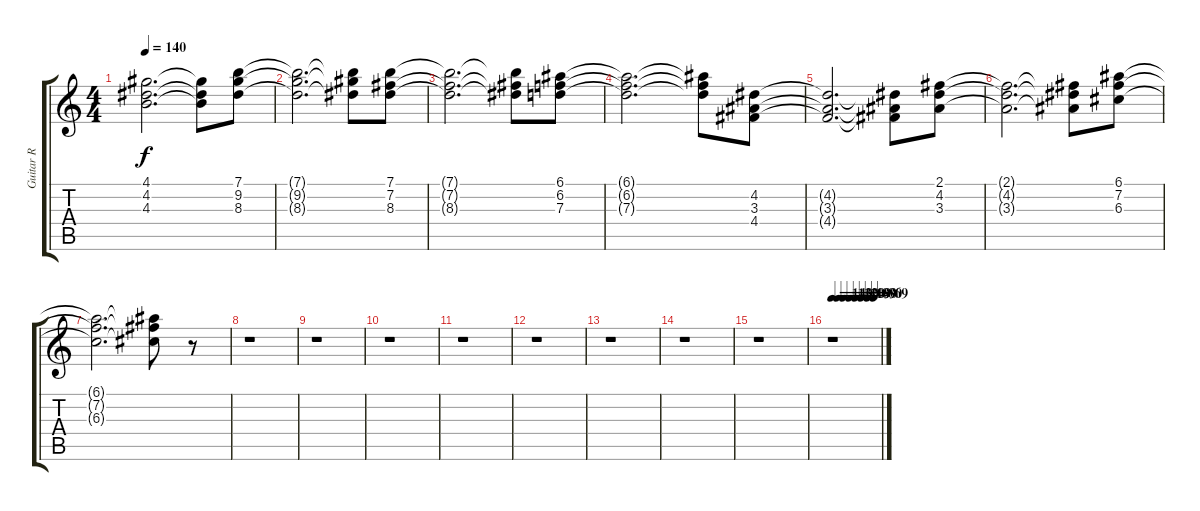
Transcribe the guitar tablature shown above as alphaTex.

\track ("Guitar R" "Guitar R") {instrument distortionguitar}
\staff {score tabs}
\tuning (E4 B3 G3 D3 A2 E2) {hide}
\ts (4 4)
\tempo 140
\clef g2
\ks c
(4.1{t} 4.2{t} 4.3{t}).2{d dy f} (4.1{t} 4.2{t} 4.3{t}).8 (7.1 9.2 8.3).8 |
(7.1{t} 9.2{t} 8.3{t}).2{d} (7.1{t} 9.2{t} 8.3{t}).8 (7.1 7.2 8.3).8 |
(7.1{t} 7.2{t} 8.3{t}).2{d} (7.1{t} 7.2{t} 8.3{t}).8 (6.1 6.2 7.3).8 |
(6.1{t} 6.2{t} 7.3{t}).2{d} (6.1{t} 6.2{t} 7.3{t}).8 (4.2 3.3 4.4).8 |
(4.2{t} 3.3{t} 4.4{t}).2{d} (4.2{t} 3.3{t} 4.4{t}).8 (2.1 4.2 3.3).8 |
(2.1{t} 4.2{t} 3.3{t}).2{d} (2.1{t} 4.2{t} 3.3{t}).8 (6.1 7.2 6.3).8 |
(6.1{t} 7.2{t} 6.3{t}).2{d} (6.1{t} 7.2{t} 6.3{t}).8 r.8 |
r.1 |
r.1 |
r.1 |
r.1 |
r.1 |
r.1 |
r.1 |
r.1 |
\tempo 140
\tempo (130 0.125)
\tempo (120 0.25)
\tempo (109 0.375)
\tempo (100 0.5)
\tempo (89 0.625)
\tempo (80 0.75)
\tempo (69 0.875)
r.1
